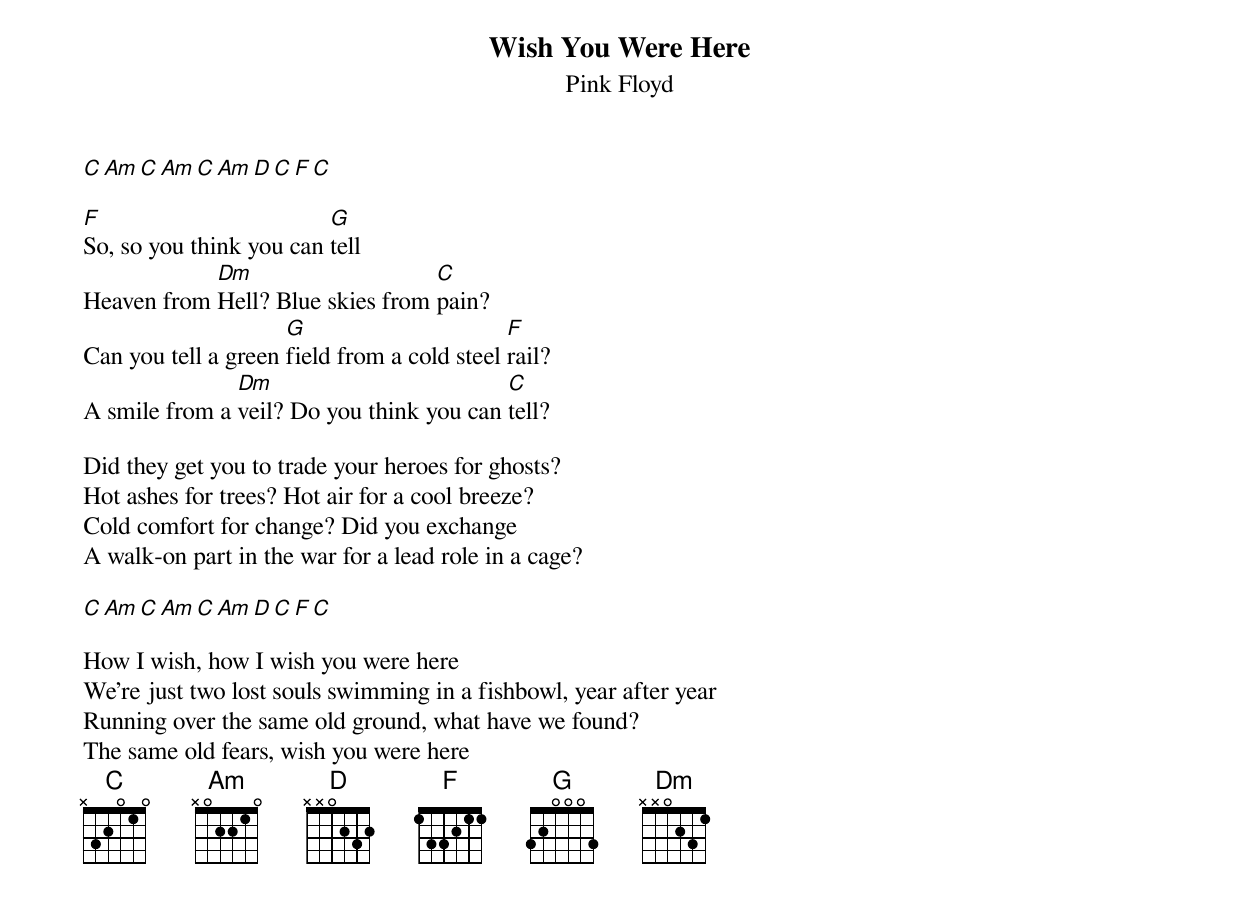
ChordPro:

{t:Wish You Were Here}
{st:Pink Floyd}
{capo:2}

[C][Am][C][Am][C][Am][D][C][F][C]

[F]So, so you think you can [G]tell
Heaven from [Dm]Hell? Blue skies from [C]pain?
Can you tell a green [G]field from a cold steel [F]rail?
A smile from a [Dm]veil? Do you think you can [C]tell?

Did they get you to trade your heroes for ghosts?
Hot ashes for trees? Hot air for a cool breeze?
Cold comfort for change? Did you exchange
A walk-on part in the war for a lead role in a cage?

[C][Am][C][Am][C][Am][D][C][F][C]

How I wish, how I wish you were here
We're just two lost souls swimming in a fishbowl, year after year
Running over the same old ground, what have we found?
The same old fears, wish you were here
